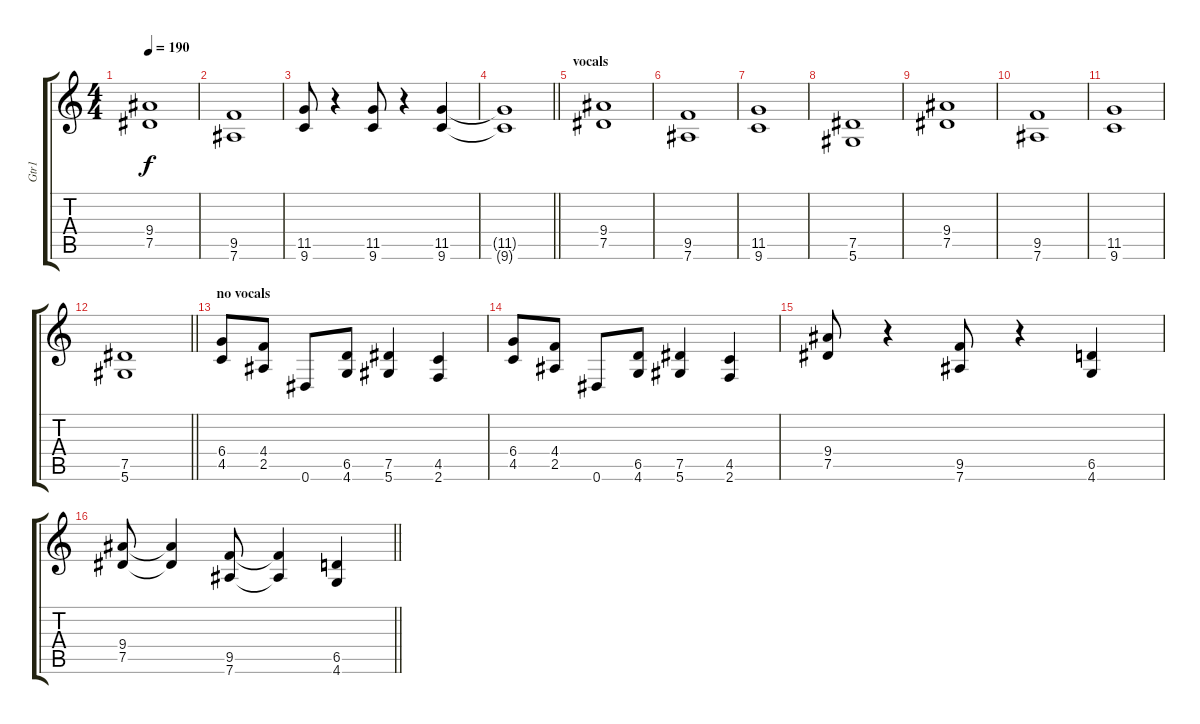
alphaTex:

\track ("Gtr1" "Gtr1") {instrument distortionguitar}
\staff {score tabs}
\tuning (Eb4 Bb3 Gb3 Db3 Ab2 Eb2) {hide}
\ts (4 4)
\tempo 190
\clef g2
\ks c
(9.4 7.5).1{dy f} |
(9.5 7.6).1 |
(11.5 9.6).8 r.4 (11.5 9.6).8 r.4 (11.5 9.6).4 |
\barLineRight lightlight
(11.5{t} 9.6{t}).1 |
\section ("" "vocals")
(9.4 7.5).1 |
(9.5 7.6).1 |
(11.5 9.6).1 |
(7.5 5.6).1 |
(9.4 7.5).1 |
(9.5 7.6).1 |
(11.5 9.6).1 |
\barLineRight lightlight
(7.5 5.6).1 |
\section ("" "no vocals")
(6.4 4.5).8 (4.4 2.5).8 0.6.8 (6.5 4.6).8 (7.5 5.6).4 (4.5 2.6).4 |
(6.4 4.5).8 (4.4 2.5).8 0.6.8 (6.5 4.6).8 (7.5 5.6).4 (4.5 2.6).4 |
(9.4 7.5).8 r.4 (9.5 7.6).8 r.4 (6.5 4.6).4 |
\barLineRight lightlight
(9.4 7.5).8 (9.4{t} 7.5{t}).4 (9.5 7.6).8 (9.5{t} 7.6{t}).4 (6.5 4.6).4
